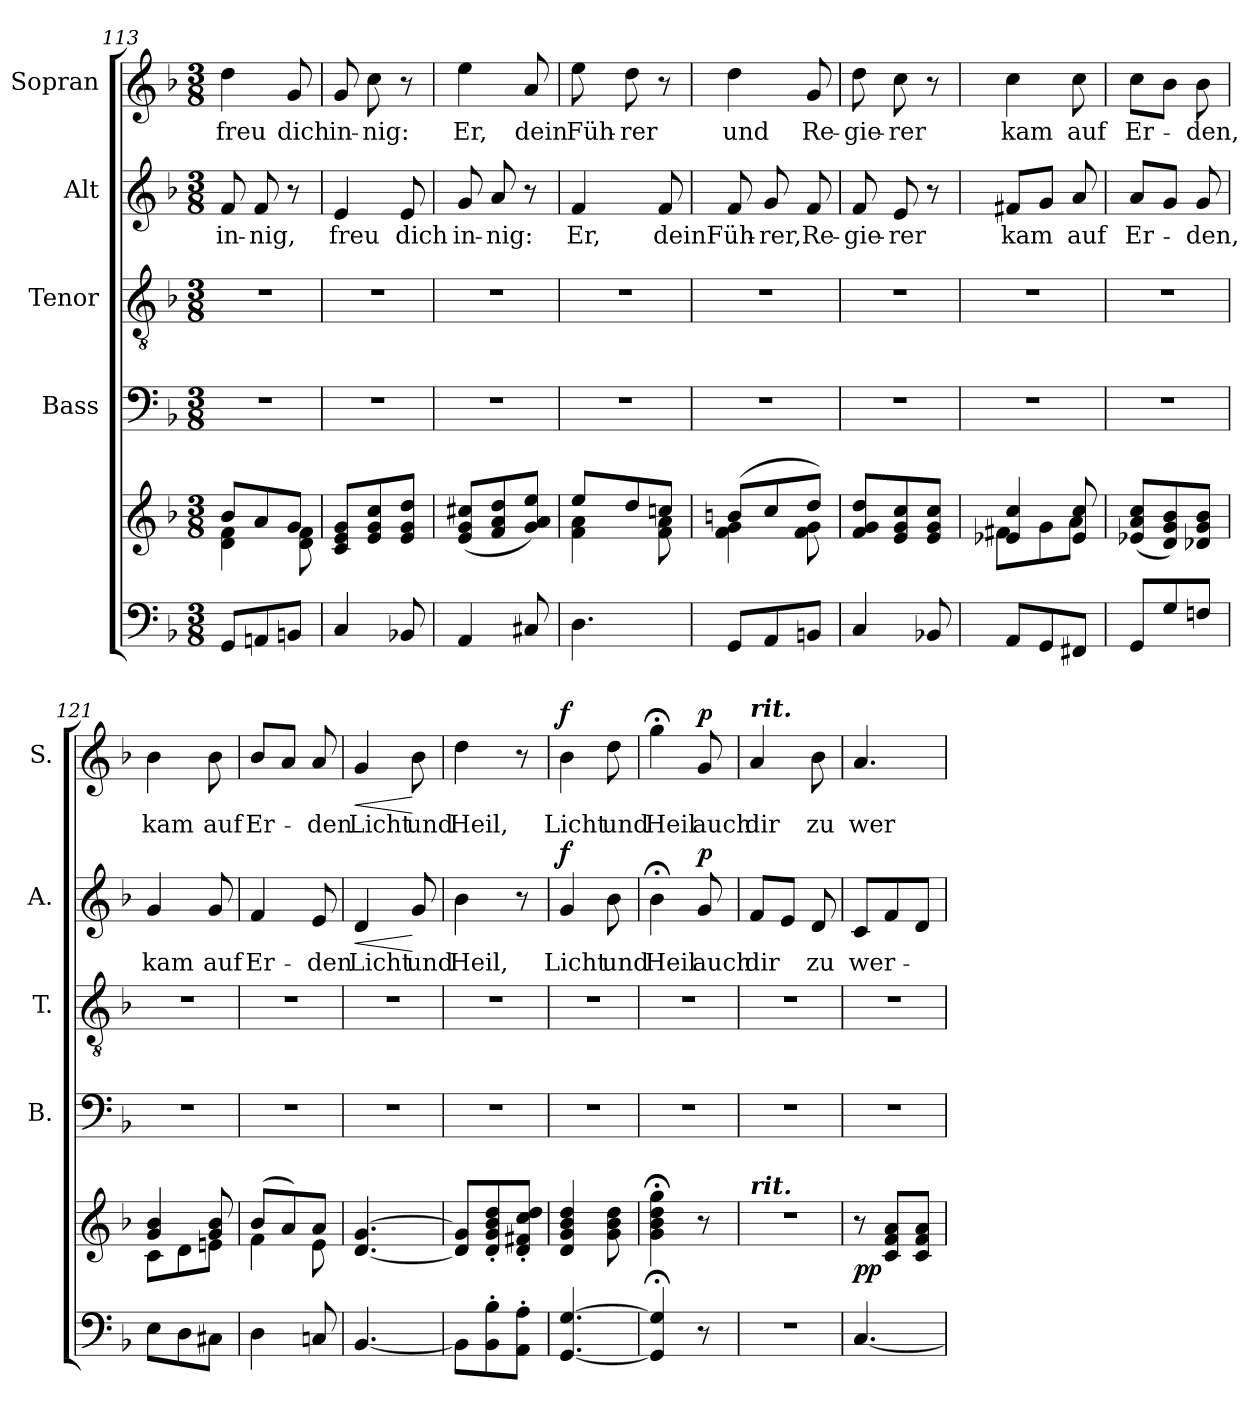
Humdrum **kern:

**kern	**kern	**dynam	**kern	**kern	**kern	**text	**dynam	**kern	**text	**dynam
*part5	*part5	*part5	*part4	*part3	*part2	*part2	*part2	*part1	*part1	*part1
*staff6	*staff5	*staff5/6	*staff4	*staff3	*staff2	*staff2	*staff2	*staff1	*staff1	*staff1
*	*	*	*I"Bass	*I"Tenor	*I"Alt	*	*	*I"Sopran	*	*
*	*	*	*I'B.	*I'T.	*I'A.	*	*	*I'S.	*	*
*clefF4	*clefG2	*	*clefF4	*clefGv2	*clefG2	*	*	*clefG2	*	*
*k[b-]	*k[b-]	*	*k[b-]	*k[b-]	*k[b-]	*	*	*k[b-]	*	*
*F:	*F:	*	*F:	*F:	*F:	*	*	*F:	*	*
*M3/8	*M3/8	*	*M3/8	*M3/8	*M3/8	*	*	*M3/8	*	*
=113	=113	=113	=113	=113	=113	=113	=113	=113	=113	=113
*	*^	*	*	*	*	*	*	*	*	*
!	!	!	!	!	!	!	!LO:LY:b	!	!	!LO:LY:b	!
8GG/L	8b-/L	4d\ 4f\	.	4.r	4.r	8f/	in-	.	4dd\	freu	.
!	!	!	!	!	!	!	!LO:LY:b	!	!	!	!
8AAn/	8a/	.	.	.	.	8f/	-nig,	.	.	.	.
!	!	!	!	!	!	!	!	!	!	!LO:LY:b	!
8BBn/J	8g/J	8d\ 8f\	.	.	.	8r	.	.	8g/	dich	.
=114	=114	=114	=114	=114	=114	=114	=114	=114	=114	=114	=114
!	!	!	!	!	!	!	!LO:LY:b	!	!	!LO:LY:b	!
*	*v	*v	*	*	*	*	*	*	*	*	*
4C/	8c/ 8e/ 8g/L	.	4.r	4.r	4e/	freu	.	8g/	in-	.
!	!	!	!	!	!	!	!	!	!LO:LY:b	!
.	8e/ 8g/ 8cc/	.	.	.	.	.	.	8cc\	-nig:	.
!	!	!	!	!	!	!LO:LY:b	!	!	!	!
8BB-X/	8e/ 8g/ 8dd/J	.	.	.	8e/	dich	.	8r	.	.
!!LO:PB:g=z
=115	=115	=115	=115	=115	=115	=115	=115	=115	=115	=115
!	!	!	!	!	!	!LO:LY:b	!	!	!LO:LY:b	!
4AA/	(<8e/ 8g/ 8cc#X/L	.	4.r	4.r	8g/	in-	.	4ee\	Er,	.
!	!	!	!	!	!	!LO:LY:b	!	!	!	!
.	8f/ 8a/ 8dd/	.	.	.	8a/	-nig:	.	.	.	.
!	!	!	!	!	!	!	!	!	!LO:LY:b	!
8C#X/	8g/ 8a/ 8ee/J)	.	.	.	8r	.	.	8a/	dein	.
=116	=116	=116	=116	=116	=116	=116	=116	=116	=116	=116
*	*^	*	*	*	*	*	*	*	*	*
!	!	!	!	!	!	!	!LO:LY:b	!	!	!LO:LY:b	!
4.D\	8ee/L	4f\ 4a\	.	4.r	4.r	4f/	Er,	.	8ee\	Füh-	.
!	!	!	!	!	!	!	!	!	!	!LO:LY:b	!
.	8dd/	.	.	.	.	.	.	.	8dd\	-rer	.
!	!	!	!	!	!	!	!LO:LY:b	!	!	!	!
.	8ccn/J	8f\ 8a\	.	.	.	8f/	dein	.	8r	.	.
=117	=117	=117	=117	=117	=117	=117	=117	=117	=117	=117	=117
!	!	!	!	!	!	!	!LO:LY:b	!	!	!LO:LY:b	!
8GG/L	(>8bn/L	4f\ 4g\	.	4.r	4.r	8f/	Füh-	.	4dd\	und	.
!	!	!	!	!	!	!	!LO:LY:b	!	!	!	!
8AA/	8cc/	.	.	.	.	8g/	-rer,	.	.	.	.
!	!	!	!	!	!	!	!LO:LY:b	!	!	!LO:LY:b	!
8BBn/J	8dd/J)	8f\ 8g\	.	.	.	8f/	Re-	.	8g/	Re-	.
=118	=118	=118	=118	=118	=118	=118	=118	=118	=118	=118	=118
!	!	!	!	!	!	!	!LO:LY:b	!	!	!LO:LY:b	!
*	*v	*v	*	*	*	*	*	*	*	*	*
4C/	8f/ 8g/ 8dd/L	.	4.r	4.r	8f/	-gie-	.	8dd\	-gie-	.
!	!	!	!	!	!	!LO:LY:b	!	!	!LO:LY:b	!
.	8e/ 8g/ 8cc/	.	.	.	8e/	-rer	.	8cc\	-rer	.
8BB-X/	8e/ 8g/ 8cc/J	.	.	.	8r	.	.	8r	.	.
=119	=119	=119	=119	=119	=119	=119	=119	=119	=119	=119
*	*^	*	*	*	*	*	*	*	*	*
!	!	!	!	!	!	!	!LO:LY:b	!	!	!LO:LY:b	!
8AA/L	4e-X/ 4cc/	8f#X\L	.	4.r	4.r	8f#X/L	kam	.	4cc\	kam	.
8GG/	.	8g\	.	.	.	8g/J	.	.	.	.	.
!	!	!	!	!	!	!	!LO:LY:b	!	!	!LO:LY:b	!
8FF#X/J	8e-/ 8cc/	8a\J	.	.	.	8a/	auf	.	8cc\	auf	.
=120	=120	=120	=120	=120	=120	=120	=120	=120	=120	=120	=120
!	!	!	!	!	!	!	!LO:LY:b	!	!	!LO:LY:b	!
*	*v	*v	*	*	*	*	*	*	*	*	*
8GG/L	(<8e-X/ 8a/ 8cc/L	.	4.r	4.r	8a/L	Er-	.	8cc\L	Er-	.
8G/	8d/ 8g/ 8b-/)	.	.	.	8g/J	.	.	8b-\J	.	.
!	!	!	!	!	!	!LO:LY:b	!	!	!LO:LY:b	!
8Fn/J	8d-X/ 8g/ 8b-/J	.	.	.	8g/	-den,	.	8b-\	-den,	.
=121	=121	=121	=121	=121	=121	=121	=121	=121	=121	=121
*	*^	*	*	*	*	*	*	*	*	*
!	!	!	!	!	!	!	!LO:LY:b	!	!	!LO:LY:b	!
8E\L	4g/ 4b-/	8c\L	.	4.r	4.r	4g/	kam	.	4b-\	kam	.
8D\	.	8d\	.	.	.	.	.	.	.	.	.
!	!	!	!	!	!	!	!LO:LY:b	!	!	!LO:LY:b	!
8C#X\J	8g/ 8b-/	8en\J	.	.	.	8g/	auf	.	8b-\	auf	.
=122	=122	=122	=122	=122	=122	=122	=122	=122	=122	=122	=122
!	!	!	!	!	!	!	!LO:LY:b	!	!	!LO:LY:b	!
4D\	(>8b-/L	4f\	.	4.r	4.r	4f/	Er-	.	8b-/L	Er-	.
.	8a/)	.	.	.	.	.	.	.	8a/J	.	.
!	!	!	!	!	!	!	!LO:LY:b	!	!	!LO:LY:b	!
8Cn/	8a/J	8e\	.	.	.	8e/	-den	.	8a/	-den	.
!!LO:LB:g=z
=123	=123	=123	=123	=123	=123	=123	=123	=123	=123	=123	=123
!	!	!	!	!	!	!	!LO:LY:b	!LO:HP:b	!	!LO:LY:b	!LO:HP:b
*	*v	*v	*	*	*	*	*	*	*	*	*
[4.BB-/	[4.d/ [4.g/	.	4.r	4.r	4d/	Licht	<	4g/	Licht	<
!	!	!	!	!	!	!LO:LY:b	!	!	!LO:LY:b	!
.	.	.	.	.	8g/	und	[	8b-\	und	[
=124	=124	=124	=124	=124	=124	=124	=124	=124	=124	=124
!	!	!	!	!	!	!LO:LY:b	!	!	!LO:LY:b	!
8BB-\L]	8d/] 8g/]L	.	4.r	4.r	4b-\	Heil,	.	4dd\	Heil,	.
8BB-\'> 8B-\'>	8d/'< 8g/'< 8b-/'< 8dd/'<	.	.	.	.	.	.	.	.	.
8AA\'> 8A\'>J	8d/'< 8f#X/'< 8cc/'< 8dd/'<J	.	.	.	8r	.	.	8r	.	.
=125	=125	=125	=125	=125	=125	=125	=125	=125	=125	=125
!	!	!	!	!	!	!LO:LY:b	!LO:DY:a	!	!LO:LY:b	!LO:DY:a
[4.GG/ [4.G/	4d/ 4g/ 4b-/ 4dd/	.	4.r	4.r	4g/	Licht	f	4b-\	Licht	f
!	!	!	!	!	!	!LO:LY:b	!	!	!LO:LY:b	!
.	8g\ 8b-\ 8dd\	.	.	.	8b-\	und	.	8dd\	und	.
=126	=126	=126	=126	=126	=126	=126	=126	=126	=126	=126
!	!	!	!	!	!	!LO:LY:b	!	!	!LO:LY:b	!
4GG/];< 4G/];<	4g\;< 4b-\;< 4dd\;< 4gg\;<	.	4.r	4.r	4b-;<\	Heil	.	4gg;<\	Heil	.
!	!	!	!	!	!	!LO:LY:b	!LO:DY:a	!	!LO:LY:b	!LO:DY:a
8r	8r	.	.	.	8g/	auch	p	8g/	auch	p
=127	=127	=127	=127	=127	=127	=127	=127	=127	=127	=127
!	!	!	!	!	!	!	!	!LO:TX:a:Bi:t=rit.	!	!
!	!LO:TX:a:Bi:t=rit.	!	!	!	!	!	!	!	!	!
!	!	!	!	!	!	!LO:LY:b	!	!	!LO:LY:b	!
4.r	4.r	.	4.r	4.r	8f/L	dir	.	4a/	dir	.
.	.	.	.	.	8e/J	.	.	.	.	.
!	!	!	!	!	!	!LO:LY:b	!	!	!LO:LY:b	!
.	.	.	.	.	8d/	zu	.	8b-\	zu	.
=128	=128	=128	=128	=128	=128	=128	=128	=128	=128	=128
!	!	!LO:DY:b	!	!	!	!LO:LY:b	!	!	!LO:LY:b	!
[4.C/	8r	pp	4.r	4.r	8c/L	wer-	.	4.a/	wer-	.
.	8c/ 8f/ 8a/L	.	.	.	8f/	.	.	.	.	.
.	8c/ 8f/ 8a/J	.	.	.	8d/J	.	.	.	.	.
=	=	=	=	=	=	=	=	=	=	=
*-	*-	*-	*-	*-	*-	*-	*-	*-	*-	*-
